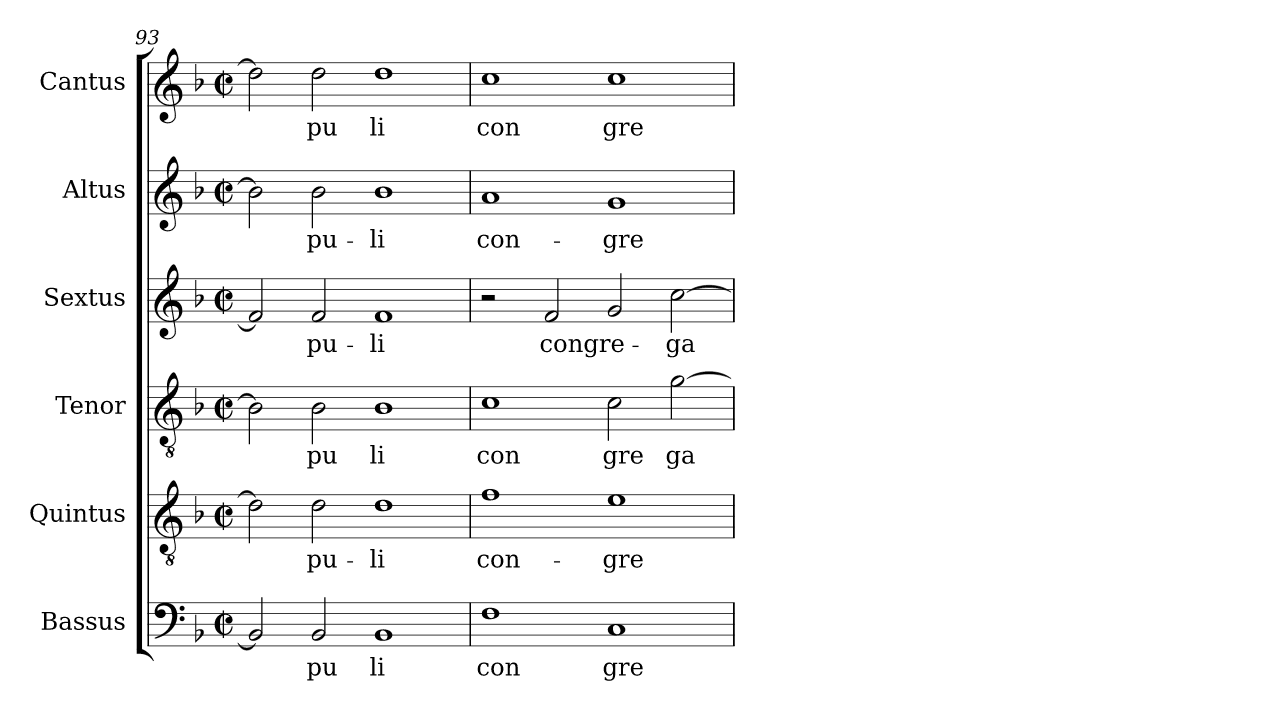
**kern	**text	**kern	**text	**kern	**text	**kern	**text	**kern	**text	**kern	**text
*part6	*part6	*part5	*part5	*part4	*part4	*part3	*part3	*part2	*part2	*part1	*part1
*staff6	*staff6	*staff5	*staff5	*staff4	*staff4	*staff3	*staff3	*staff2	*staff2	*staff1	*staff1
*I"Bassus	*	*I"Quintus	*	*I"Tenor	*	*I"Sextus	*	*I"Altus	*	*I"Cantus	*
*clefF4	*	*clefGv2	*	*clefGv2	*	*clefG2	*	*clefG2	*	*clefG2	*
*k[b-]	*	*k[b-]	*	*k[b-]	*	*k[b-]	*	*k[b-]	*	*k[b-]	*
*F:	*	*F:	*	*F:	*	*F:	*	*F:	*	*F:	*
*M2/2	*	*M2/2	*	*M2/2	*	*M2/2	*	*M2/2	*	*M2/2	*
*met(c|)	*	*met(c|)	*	*met(c|)	*	*met(c|)	*	*met(c|)	*	*met(c|)	*
=93	=93	=93	=93	=93	=93	=93	=93	=93	=93	=93	=93
2BB-/]	.	2d\]	.	2B-\]	.	2f/]	.	2b-\]	.	2dd\]	.
!	!LO:LY:b:cj	!	!LO:LY:b:cj	!	!LO:LY:b:cj	!	!LO:LY:b:cj	!	!LO:LY:b:cj	!	!LO:LY:b:cj
2BB-/	pu	2d\	-pu-	2B-\	pu	2f/	-pu-	2b-\	-pu-	2dd\	pu
!	!LO:LY:b:cj	!	!LO:LY:b:cj	!	!LO:LY:b:cj	!	!LO:LY:b:cj	!	!LO:LY:b:cj	!	!LO:LY:b:cj
1BB-	li	1d	-li	1B-	li	1f	-li	1b-	-li	1dd	li
=94	=94	=94	=94	=94	=94	=94	=94	=94	=94	=94	=94
!	!LO:LY:b:cj	!	!LO:LY:b:cj	!	!LO:LY:b:cj	!	!	!	!LO:LY:b:cj	!	!LO:LY:b:cj
1F	con	1f	con-	1c	con	2r	.	1a	con-	1cc	con
!	!	!	!	!	!	!	!LO:LY:b:cj	!	!	!	!
.	.	.	.	.	.	2f/	congre-	.	.	.	.
!	!LO:LY:b:cj	!	!LO:LY:b:cj	!	!LO:LY:b:cj	!	!	!	!LO:LY:b:cj	!	!LO:LY:b:cj
1C	gre	1e	-gre-	2c\	gre	2g/	.	1g	-gre-	1cc	gre
!	!	!	!	!	!LO:LY:b:cj	!	!LO:LY:b:cj	!	!	!	!
.	.	.	.	[>2g\	ga	[>2cc\	-ga-	.	.	.	.
=	=	=	=	=	=	=	=	=	=	=	=
*-	*-	*-	*-	*-	*-	*-	*-	*-	*-	*-	*-
